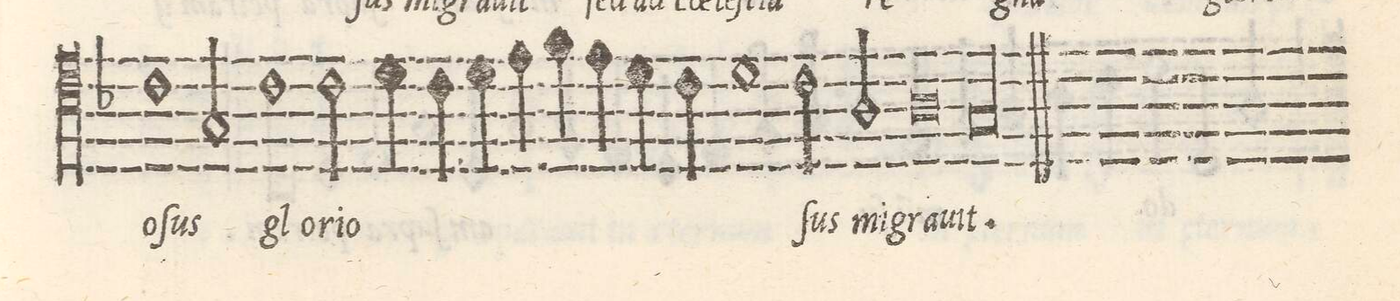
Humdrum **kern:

**kern	**text
*I"TENOR	*
*clefC4	*
*k[b-]	*
*met(C|)	*
*M2/1	*
1c	-o-
=64-	=64-
2G/	-ſus
1c	glo-
2c\	-ri-
=65-	=65-
4d\	-o-
4c\	.
4d\	.
4e\	.
4f\	.
4e\	.
4d\	.
4c\	.
=66-	=66-
1d	.
2c\	-ſus
2A/	mi-
=67-	=67-
0A	-gra-
=68-	=68-
0Gl	-uit.
==	==
*-	*-
